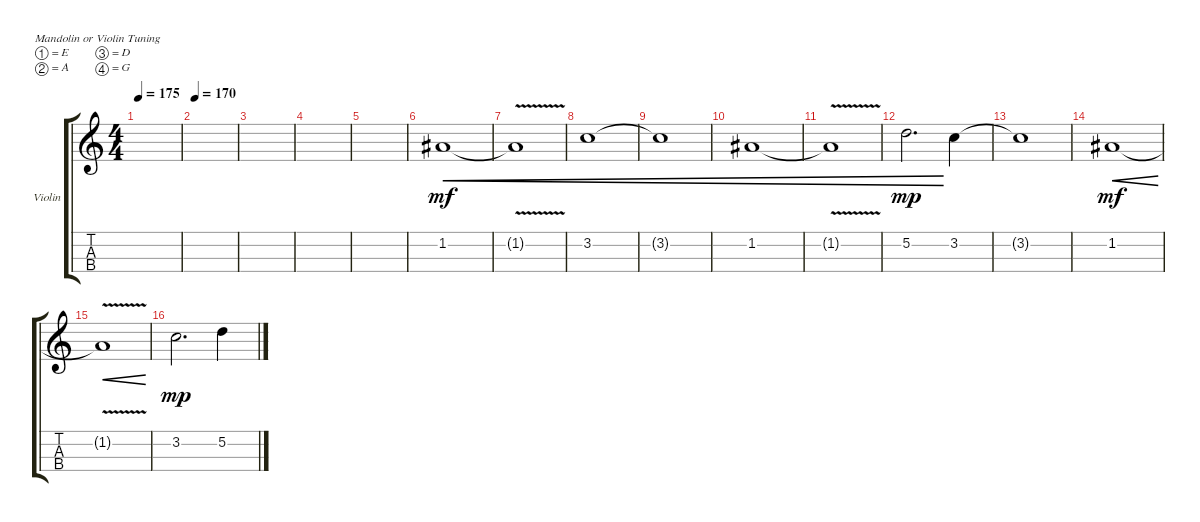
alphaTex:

\defaultSystemsLayout 4
\bracketExtendMode groupsimilarinstruments
\firstSystemTrackNameOrientation horizontal
\otherSystemsTrackNameOrientation horizontal
\track ("Violin" "Violin") {instrument violin}
\staff {score tabs}
\tuning (E5 A4 D4 G3)
\ts (4 4)
\tempo 175
\clef g2
\ks c
|
\tempo 170
|
|
|
|
1.2.1{cre dy mf} |
1.2{v t}.1{cre} |
3.2.1{cre} |
3.2{t}.1{cre} |
1.2.1{cre} |
1.2{v t}.1{cre} |
5.2.2{d cre dy mp} 3.2.4 |
3.2{t}.1 |
1.2.1{cre dy mf} |
1.2{v t}.1{cre} |
3.2.2{d dy mp} 5.2.4
